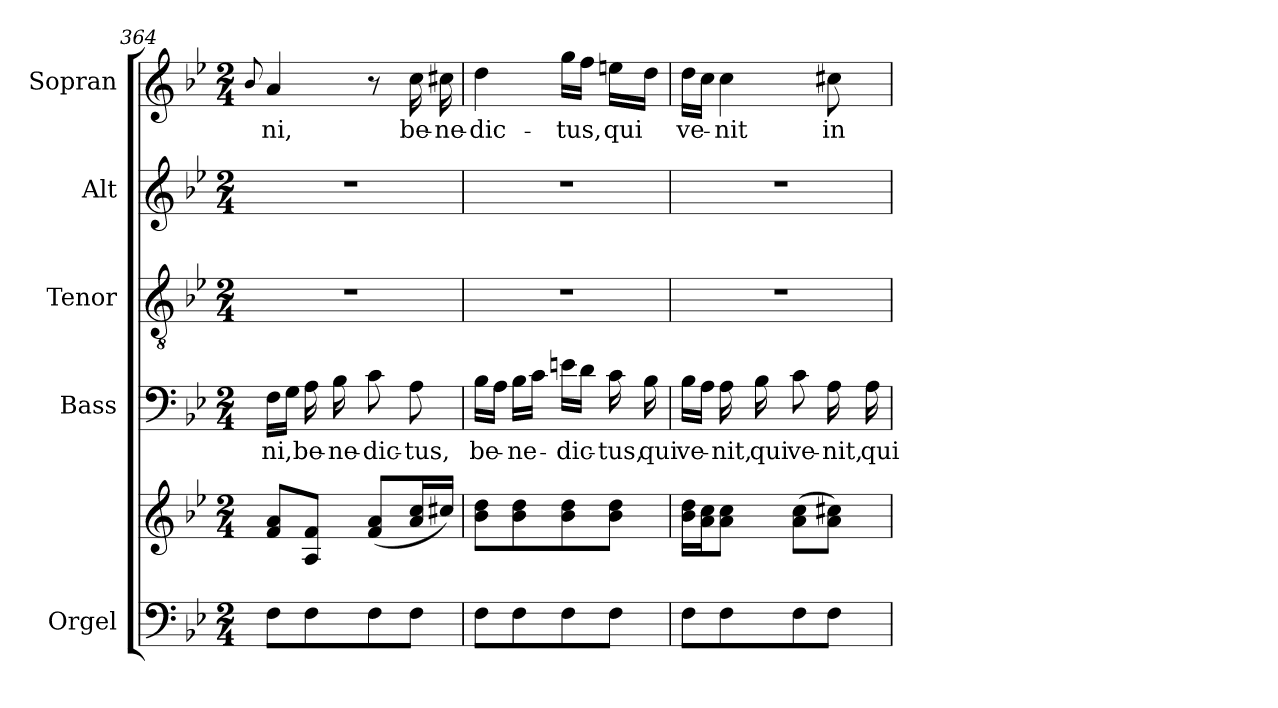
**kern	**kern	**kern	**text	**kern	**kern	**kern	**text
*part5	*part5	*part4	*part4	*part3	*part2	*part1	*part1
*staff6	*staff5	*staff4	*staff4	*staff3	*staff2	*staff1	*staff1
*I"Orgel	*	*I"Bass	*	*I"Tenor	*I"Alt	*I"Sopran	*
*I'Org.	*	*I'B.	*	*I'T.	*I'A.	*I'S.	*
*clefF4	*clefG2	*clefF4	*	*clefGv2	*clefG2	*clefG2	*
*k[b-e-]	*k[b-e-]	*k[b-e-]	*	*k[b-e-]	*k[b-e-]	*k[b-e-]	*
*B-:	*B-:	*B-:	*	*B-:	*B-:	*B-:	*
*M2/4	*M2/4	*M2/4	*	*M2/4	*M2/4	*M2/4	*
=364	=364	=364	=364	=364	=364	=364	=364
.	.	.	.	.	.	8qqb-/	.
!	!	!	!LO:LY:b	!	!	!	!LO:LY:b
8F\L	8f/ 8a/L	16F\LL	-ni,	2r	2r	4a/	-ni,
.	.	16G\JJ	.	.	.	.	.
!	!	!	!LO:LY:b	!	!	!	!
8F\	8A/ 8f/J	16A\	be-	.	.	.	.
!	!	!	!LO:LY:b	!	!	!	!
.	.	16B-\	-ne-	.	.	.	.
!	!	!	!LO:LY:b	!	!	!	!
8F\	(<8f/ 8a/L	8c\	-dic-	.	.	8r	.
!	!	!	!LO:LY:b	!	!	!	!LO:LY:b
8F\J	16a/ 16cc/L	8A\	-tus,	.	.	16cc\	be-
!	!	!	!	!	!	!	!LO:LY:b
.	16cc#X/JJ)	.	.	.	.	16cc#X\	-ne-
=365	=365	=365	=365	=365	=365	=365	=365
!	!	!	!LO:LY:b	!	!	!	!LO:LY:b
8F\L	8b-\ 8dd\L	16B-\LL	be-	2r	2r	4dd\	-dic-
.	.	16A\JJ	.	.	.	.	.
!	!	!	!LO:LY:b	!	!	!	!
8F\	8b-\ 8dd\	16B-\LL	-ne-	.	.	.	.
.	.	16c\JJ	.	.	.	.	.
!	!	!	!LO:LY:b	!	!	!	!LO:LY:b
8F\	8b-\ 8dd\	16en\LL	-dic-	.	.	16gg\LL	-tus,
.	.	16d\JJ	.	.	.	16ff\JJ	.
!	!	!	!LO:LY:b	!	!	!	!LO:LY:b
8F\J	8b-\ 8dd\J	16c\	-tus,	.	.	16een\LL	qui
!	!	!	!LO:LY:b	!	!	!	!
.	.	16B-\	qui	.	.	16dd\JJ	.
=366	=366	=366	=366	=366	=366	=366	=366
!	!	!	!LO:LY:b	!	!	!	!LO:LY:b
8F\L	16b-\ 16dd\LL	16B-\LL	ve-	2r	2r	16dd\LL	ve-
.	16a\ 16cc\J	16A\JJ	.	.	.	16cc\JJ	.
!	!	!	!LO:LY:b	!	!	!	!LO:LY:b
8F\	8a\ 8cc\J	16A\	-nit,	.	.	4cc\	-nit
!	!	!	!LO:LY:b	!	!	!	!
.	.	16B-\	qui	.	.	.	.
!	!	!	!LO:LY:b	!	!	!	!
8F\	(>8a\ 8cc\L	8c\	ve-	.	.	.	.
!	!	!	!LO:LY:b	!	!	!	!LO:LY:b
8F\J	8a\ 8cc#X\J)	16A\	-nit,	.	.	8cc#X\	in
!	!	!	!LO:LY:b	!	!	!	!
.	.	16A\	qui	.	.	.	.
=	=	=	=	=	=	=	=
*-	*-	*-	*-	*-	*-	*-	*-
